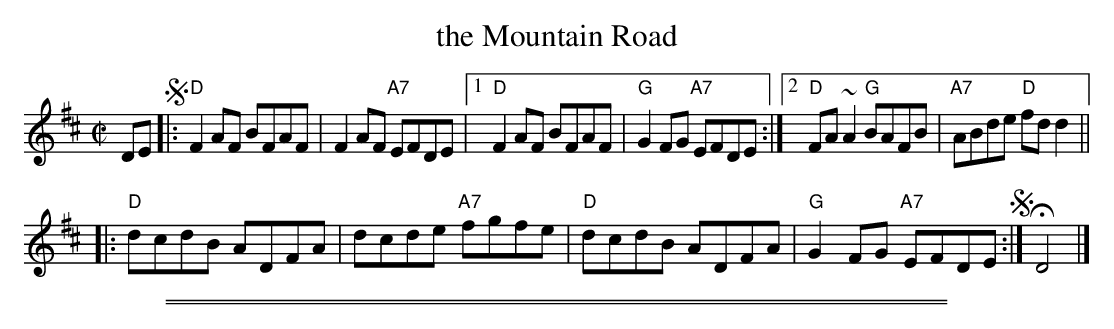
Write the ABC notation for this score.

X:1
T: the Mountain Road
M:C|
L:1/8
K:D
DE !segno!|:\
"D"F2AF BFAF | F2AF "A7"EFDE |\
[1 "D"F2AF    BFAF | "G"G2FG "A7"EFDE :|\
[2 "D"FA~A2 "G"BAFB | "A7"ABde "D"fdd2 ||
|:\
"D"dcdB ADFA | dcde "A7"fgfe | "D"dcdB ADFA |\
"G"G2 FG "A7"EFDE !segno!:| HD4 |]
